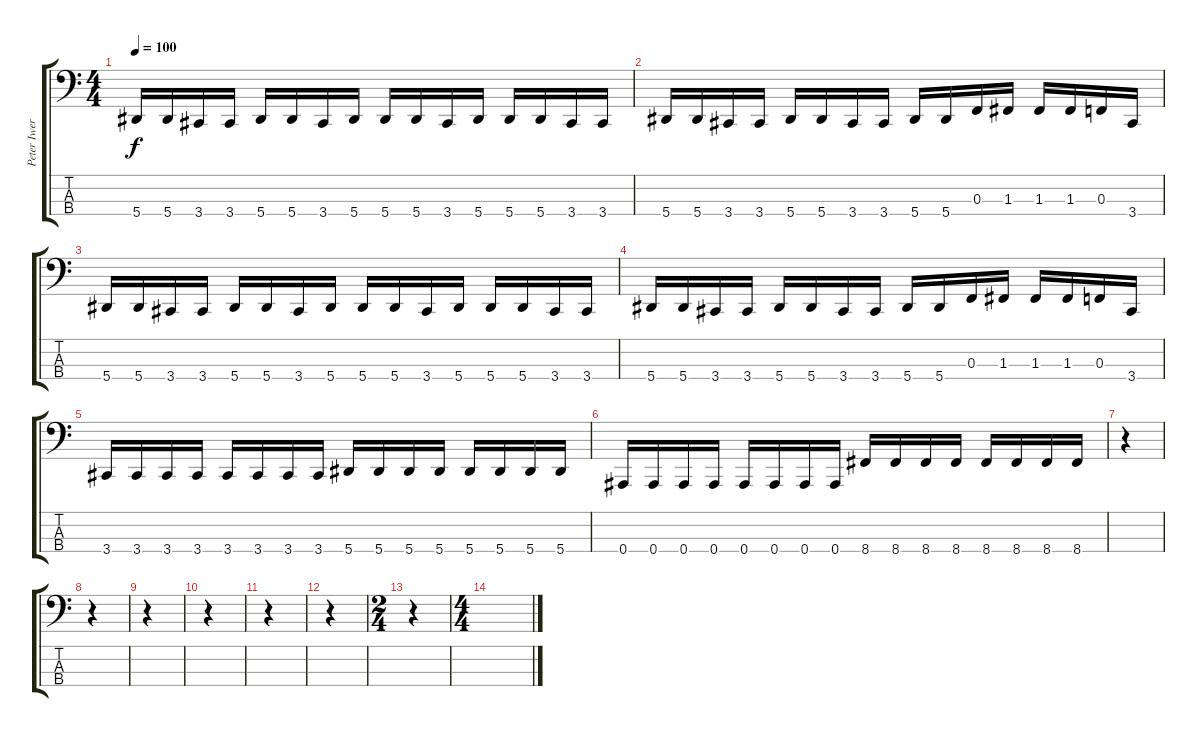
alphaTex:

\track ("Peter Iwers" "Peter Iwer") {instrument slapbass2}
\staff {score tabs}
\tuning (Eb2 Bb1 F1 Bb0) {hide}
\ts (4 4)
\tempo 100
\clef f4
\ks c
5.4.16{dy f} 5.4.16 3.4.16 3.4.16 5.4.16 5.4.16 3.4.16 5.4.16 5.4.16 5.4.16 3.4.16 5.4.16 5.4.16 5.4.16 3.4.16 3.4.16 |
5.4.16 5.4.16 3.4.16 3.4.16 5.4.16 5.4.16 3.4.16 3.4.16 5.4.16 5.4.16 0.3.16 1.3.16 1.3.16 1.3.16 0.3.16 3.4.16 |
5.4.16 5.4.16 3.4.16 3.4.16 5.4.16 5.4.16 3.4.16 5.4.16 5.4.16 5.4.16 3.4.16 5.4.16 5.4.16 5.4.16 3.4.16 3.4.16 |
5.4.16 5.4.16 3.4.16 3.4.16 5.4.16 5.4.16 3.4.16 3.4.16 5.4.16 5.4.16 0.3.16 1.3.16 1.3.16 1.3.16 0.3.16 3.4.16 |
3.4.16 3.4.16 3.4.16 3.4.16 3.4.16 3.4.16 3.4.16 3.4.16 5.4.16 5.4.16 5.4.16 5.4.16 5.4.16 5.4.16 5.4.16 5.4.16 |
0.4.16 0.4.16 0.4.16 0.4.16 0.4.16 0.4.16 0.4.16 0.4.16 8.4.16 8.4.16 8.4.16 8.4.16 8.4.16 8.4.16 8.4.16 8.4.16 |
r.4 |
r.4 |
r.4 |
r.4 |
r.4 |
r.4 |
\ts (2 4)
r.4 |
\ts (4 4)
